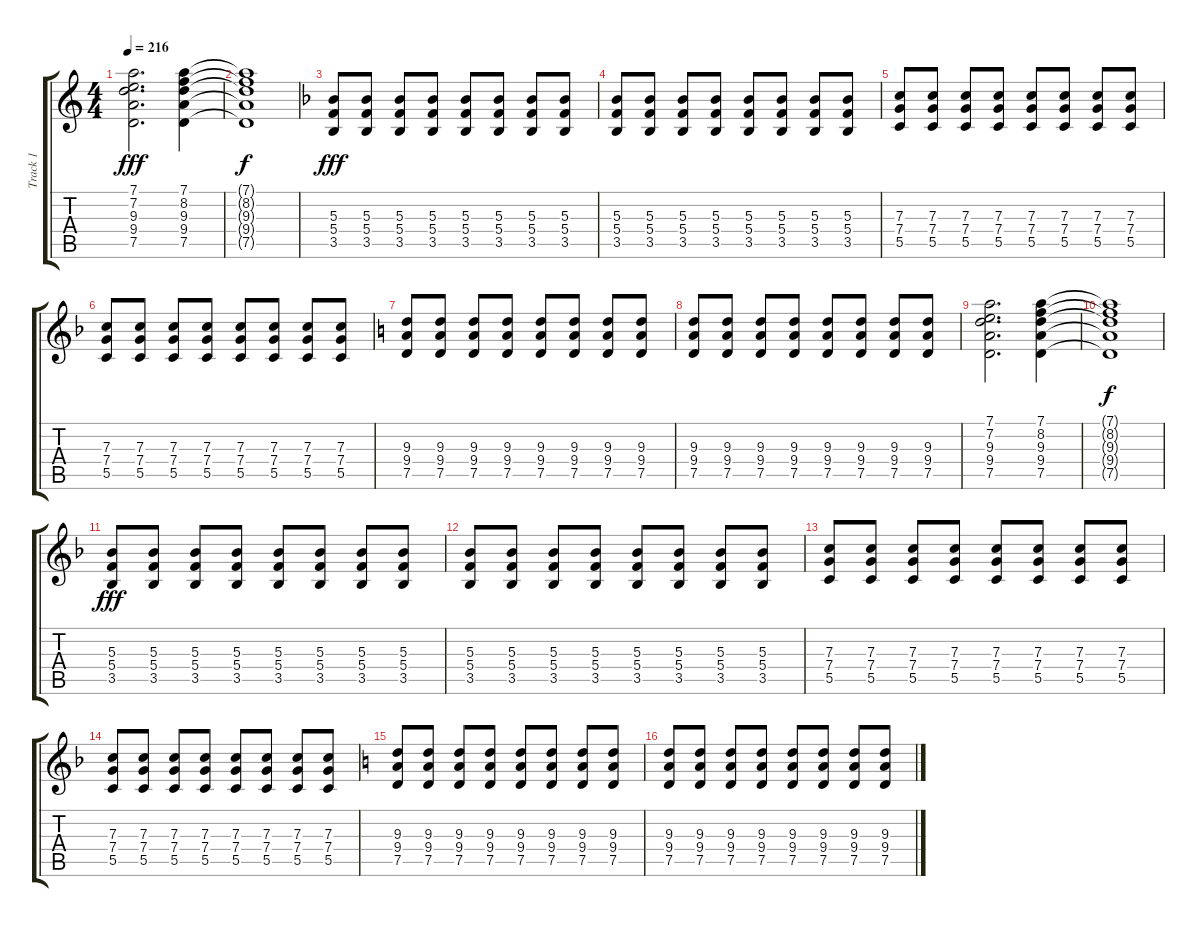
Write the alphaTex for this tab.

\track ("Track 1" "Track 1") {instrument distortionguitar}
\staff {score tabs}
\tuning (D4 A3 F3 C3 G2 D2) {hide}
\ts (4 4)
\tempo 216
\clef g2
\ks c
(7.1 7.2 9.3 9.4 7.5).2{d dy fff} (7.1 8.2 9.3 9.4 7.5).4 |
(7.1{t} 8.2{t} 9.3{t} 9.4{t} 7.5{t}).1{dy f} |
\ks f
(5.3 5.4 3.5).8{dy fff} (5.3 5.4 3.5).8 (5.3 5.4 3.5).8 (5.3 5.4 3.5).8 (5.3 5.4 3.5).8 (5.3 5.4 3.5).8 (5.3 5.4 3.5).8 (5.3 5.4 3.5).8 |
(5.3 5.4 3.5).8 (5.3 5.4 3.5).8 (5.3 5.4 3.5).8 (5.3 5.4 3.5).8 (5.3 5.4 3.5).8 (5.3 5.4 3.5).8 (5.3 5.4 3.5).8 (5.3 5.4 3.5).8 |
(7.3 7.4 5.5).8 (7.3 7.4 5.5).8 (7.3 7.4 5.5).8 (7.3 7.4 5.5).8 (7.3 7.4 5.5).8 (7.3 7.4 5.5).8 (7.3 7.4 5.5).8 (7.3 7.4 5.5).8 |
(7.3 7.4 5.5).8 (7.3 7.4 5.5).8 (7.3 7.4 5.5).8 (7.3 7.4 5.5).8 (7.3 7.4 5.5).8 (7.3 7.4 5.5).8 (7.3 7.4 5.5).8 (7.3 7.4 5.5).8 |
\ks c
(9.3 9.4 7.5).8 (9.3 9.4 7.5).8 (9.3 9.4 7.5).8 (9.3 9.4 7.5).8 (9.3 9.4 7.5).8 (9.3 9.4 7.5).8 (9.3 9.4 7.5).8 (9.3 9.4 7.5).8 |
(9.3 9.4 7.5).8 (9.3 9.4 7.5).8 (9.3 9.4 7.5).8 (9.3 9.4 7.5).8 (9.3 9.4 7.5).8 (9.3 9.4 7.5).8 (9.3 9.4 7.5).8 (9.3 9.4 7.5).8 |
(7.1 7.2 9.3 9.4 7.5).2{d} (7.1 8.2 9.3 9.4 7.5).4 |
(7.1{t} 8.2{t} 9.3{t} 9.4{t} 7.5{t}).1{dy f} |
\ks f
(5.3 5.4 3.5).8{dy fff} (5.3 5.4 3.5).8 (5.3 5.4 3.5).8 (5.3 5.4 3.5).8 (5.3 5.4 3.5).8 (5.3 5.4 3.5).8 (5.3 5.4 3.5).8 (5.3 5.4 3.5).8 |
(5.3 5.4 3.5).8 (5.3 5.4 3.5).8 (5.3 5.4 3.5).8 (5.3 5.4 3.5).8 (5.3 5.4 3.5).8 (5.3 5.4 3.5).8 (5.3 5.4 3.5).8 (5.3 5.4 3.5).8 |
(7.3 7.4 5.5).8 (7.3 7.4 5.5).8 (7.3 7.4 5.5).8 (7.3 7.4 5.5).8 (7.3 7.4 5.5).8 (7.3 7.4 5.5).8 (7.3 7.4 5.5).8 (7.3 7.4 5.5).8 |
(7.3 7.4 5.5).8 (7.3 7.4 5.5).8 (7.3 7.4 5.5).8 (7.3 7.4 5.5).8 (7.3 7.4 5.5).8 (7.3 7.4 5.5).8 (7.3 7.4 5.5).8 (7.3 7.4 5.5).8 |
\ks c
(9.3 9.4 7.5).8 (9.3 9.4 7.5).8 (9.3 9.4 7.5).8 (9.3 9.4 7.5).8 (9.3 9.4 7.5).8 (9.3 9.4 7.5).8 (9.3 9.4 7.5).8 (9.3 9.4 7.5).8 |
(9.3 9.4 7.5).8 (9.3 9.4 7.5).8 (9.3 9.4 7.5).8 (9.3 9.4 7.5).8 (9.3 9.4 7.5).8 (9.3 9.4 7.5).8 (9.3 9.4 7.5).8 (9.3 9.4 7.5).8
